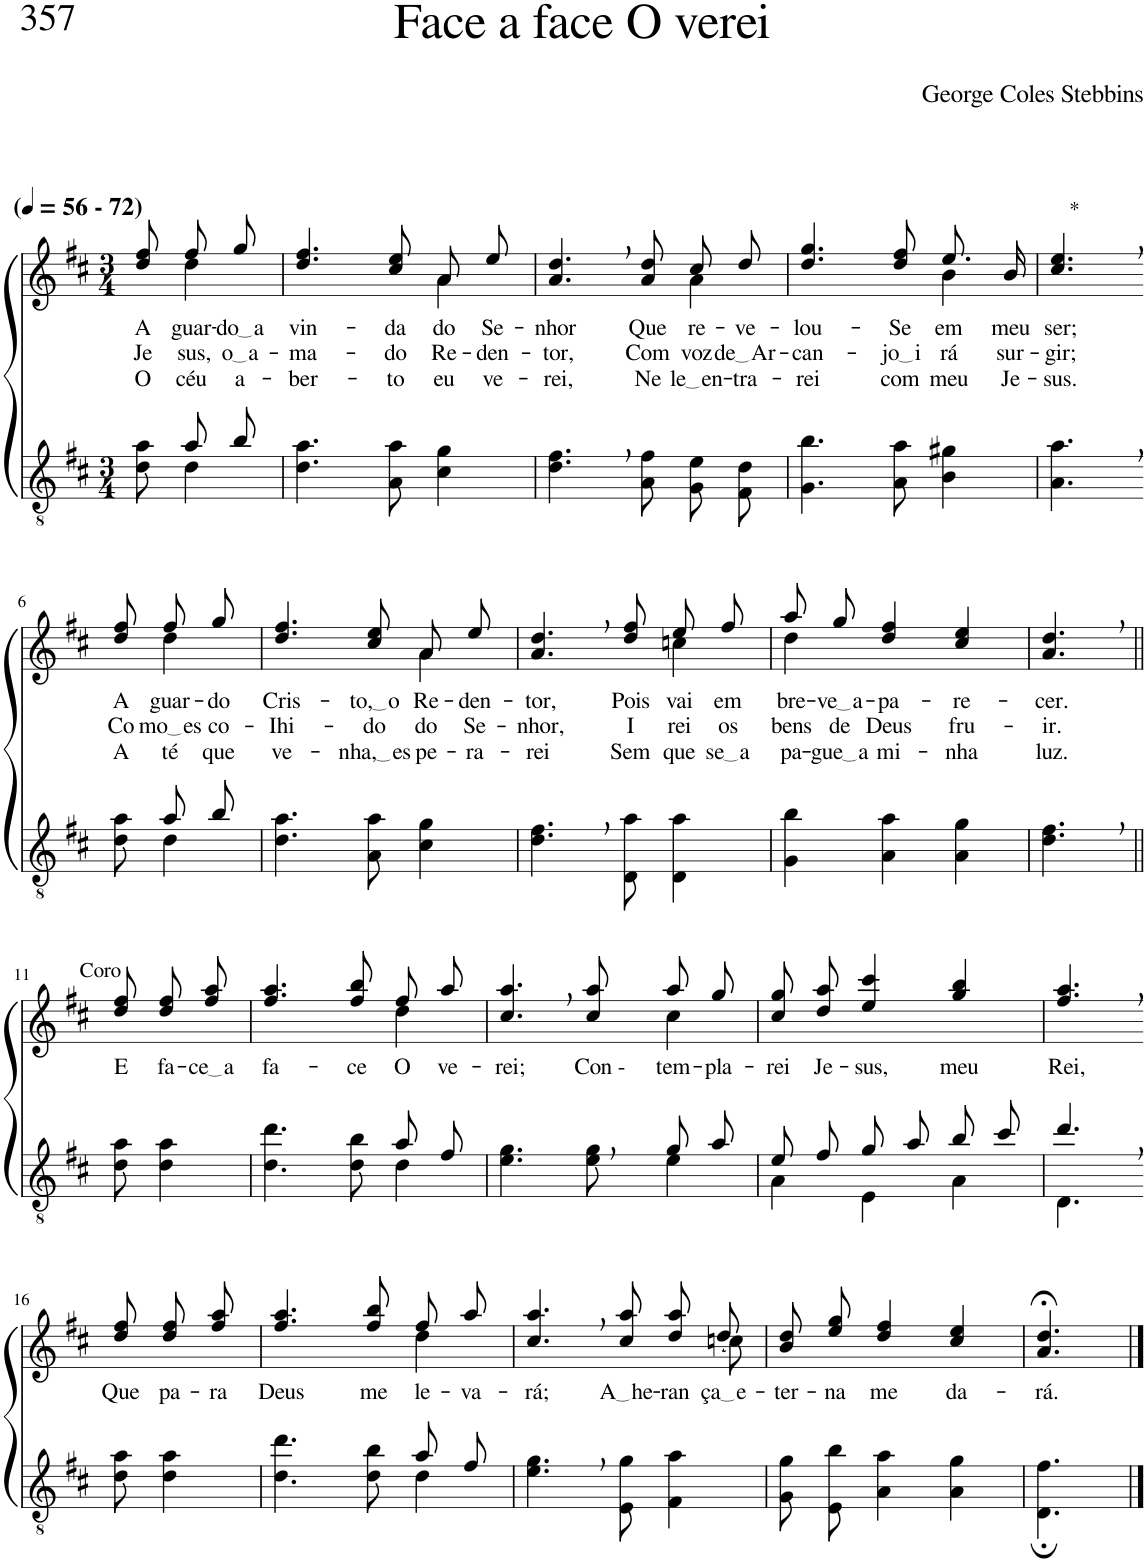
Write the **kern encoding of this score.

**kern	**kern	**text	**text	**text
*part2	*part1	*part1	*part1	*part1
*staff2	*staff1	*staff1	*staff1	*staff1
*I"Parte III e IV	*I"Parte I e II	*	*	*
*clefGv2	*clefG2	*	*	*
*Trd5c9	*Trd5c9	*	*	*
*k[f#c#]	*k[f#c#]	*	*	*
*M3/4	*M3/4	*	*	*
*MM56	*MM56	*	*	*
=1	=1	=1	=1	=1
*^	*	*	*	*
!	!	!LO:TX:a:B:t=(	!	!	!
!	!	!LO:TX:a:B:t=- 72)	!	!	!
!	!	!	!LO:LY:b	!LO:LY:b	!LO:LY:b
*	*	*^	*	*	*
8ryy	8d\ 8a\	8dd/ 8ff#/	8ryy	A-	Je-	O
!	!	!	!	!LO:LY:b	!LO:LY:b	!LO:LY:b
8a/L	4d\	8ff#/L	4dd\	-guar-	-sus,	céu
!	!	!	!	!LO:LY:b	!LO:LY:b	!LO:LY:b
8b/J	.	8gg/J	.	do a	o a	a-
*v	*v	*	*	*	*	*
=2	=2	=2	=2	=2	=2
!	!	!	!LO:LY:b	!LO:LY:b	!LO:LY:b
4.d\ 4.a\	4.dd/ 4.ff#/	2ryy	vin-	-ma-	-ber-
!	!	!	!LO:LY:b	!LO:LY:b	!LO:LY:b
8A\ 8a\	8cc#/ 8ee/	.	-da	-do	-to
!	!	!	!LO:LY:b	!LO:LY:b	!LO:LY:b
4c#\ 4g\	8a/L	4a\	do	Re-	eu
!	!	!	!LO:LY:b	!LO:LY:b	!LO:LY:b
.	8ee/J	.	Se-	-den-	ve-
=3	=3	=3	=3	=3	=3
!	!	!	!LO:LY:b	!LO:LY:b	!LO:LY:b
4.d\, 4.f#\,	4.a/, 4.dd/,	2ryy	-nhor	-tor,	-rei,
!	!	!	!LO:LY:b	!LO:LY:b	!LO:LY:b
8A\ 8f#\	8a/ 8dd/	.	Que	Com	Ne-
!	!	!	!LO:LY:b	!LO:LY:b	!LO:LY:b
8G\ 8e\L	8cc#/L	4a\	re-	voz	le en
!	!	!	!LO:LY:b	!LO:LY:b	!LO:LY:b
8F#\ 8d\J	8dd/J	.	-ve-	de Ar	-tra-
=4	=4	=4	=4	=4	=4
!	!	!	!LO:LY:b	!LO:LY:b	!LO:LY:b
4.G\ 4.b\	4.dd/ 4.gg/	2ryy	-lou-	-can-	-rei
!	!	!	!LO:LY:b	!LO:LY:b	!LO:LY:b
8A\ 8a\	8dd/ 8ff#/	.	-Se	jo i	com
!	!	!	!LO:LY:b	!LO:LY:b	!LO:LY:b
4B\ 4g#X\	8.ee/L	4b\	em	-rá	meu
!	!	!	!LO:LY:b	!LO:LY:b	!LO:LY:b
.	16b/Jk	.	meu	sur-	Je-
*	*v	*v	*	*	*
=5	=5	=5	=5	=5
!	!LO:TX:a:t=*	!	!	!
!	!	!LO:LY:b	!LO:LY:b	!LO:LY:b
4.A\, 4.a\,	4.cc#/, 4.ee/,	ser;	-gir;	-sus.
!!LO:LB:g=z
=6-	=6-	=6-	=6-	=6-
*^	*	*	*	*
!LO:TX:b:t=Coro	!	!	!	!	!
!	!	!	!LO:LY:b	!LO:LY:b	!LO:LY:b
*	*	*^	*	*	*
8ryy	8d\ 8a\	8dd/ 8ff#/	8ryy	A-	Co-	A-
!	!	!	!	!LO:LY:b	!LO:LY:b	!LO:LY:b
8a/L	4d\	8ff#/L	4dd\	-guar-	mo es	-té
!	!	!	!	!LO:LY:b	!LO:LY:b	!LO:LY:b
8b/J	.	8gg/J	.	-do	co-	que
*v	*v	*	*	*	*	*
=7	=7	=7	=7	=7	=7
!	!	!	!LO:LY:b	!LO:LY:b	!LO:LY:b
4.d\ 4.a\	4.dd/ 4.ff#/	2ryy	Cris-	-Ihi-	ve-
!	!	!	!LO:LY:b	!LO:LY:b	!LO:LY:b
8A\ 8a\	8cc#/ 8ee/	.	to, o	-do	nha, es
!	!	!	!LO:LY:b	!LO:LY:b	!LO:LY:b
4c#\ 4g\	8a/L	4a\	Re-	do	-pe-
!	!	!	!LO:LY:b	!LO:LY:b	!LO:LY:b
.	8ee/J	.	-den-	Se-	-ra-
=8	=8	=8	=8	=8	=8
!	!	!	!LO:LY:b	!LO:LY:b	!LO:LY:b
4.d\, 4.f#\,	4.a/, 4.dd/,	2ryy	-tor,	-nhor,	-rei
!	!	!	!LO:LY:b	!LO:LY:b	!LO:LY:b
8D\ 8a\	8dd/ 8ff#/	.	Pois	I-	Sem
!	!	!	!LO:LY:b	!LO:LY:b	!LO:LY:b
4D\ 4a\	8ee/L	4ccn\	vai	-rei	que
!	!	!	!LO:LY:b	!LO:LY:b	!LO:LY:b
.	8ff#/J	.	em	os	se a
=9	=9	=9	=9	=9	=9
!	!	!	!LO:LY:b	!LO:LY:b	!LO:LY:b
4G\ 4b\	8aa/L	4dd\	bre-	bens	-pa-
!	!	!	!LO:LY:b	!LO:LY:b	!LO:LY:b
.	8gg/J	.	ve a	de	gue a
!	!	!	!LO:LY:b	!LO:LY:b	!LO:LY:b
4A\ 4a\	4dd/ 4ff#/	2ryy	-pa-	Deus	mi-
!	!	!	!LO:LY:b	!LO:LY:b	!LO:LY:b
4A\ 4g\	4cc#/ 4ee/	.	-re-	fru-	-nha
*	*v	*v	*	*	*
=10	=10	=10	=10	=10
!	!	!LO:LY:b	!LO:LY:b	!LO:LY:b
4.d\, 4.f#\,	4.a/, 4.dd/,	-cer.	-ir.	luz.
!!LO:LB:g=z
=11||	=11||	=11||	=11||	=11||
!	!	!LO:LY:b	!	!
8d\ 8a\	8dd/ 8ff#/	E	.	.
!	!	!LO:LY:b	!	!
4d\ 4a\	8dd\ 8ff#\L	fa-	.	.
!	!	!LO:LY:b	!	!
.	8ff#\ 8aa\J	ce a	.	.
=12	=12	=12	=12	=12
*^	*	*	*	*
!	!	!	!LO:LY:b	!	!
*	*	*^	*	*	*
2ryy	4.d\ 4.dd\	4.ff#/ 4.aa/	2ryy	fa-	.	.
!	!	!	!	!LO:LY:b	!	!
.	8d\ 8b\	8ff#/ 8bb/	.	-ce	.	.
!	!	!	!	!LO:LY:b	!	!
8a/L	4d\	8ff#/L	4dd\	-O	.	.
!	!	!	!	!LO:LY:b	!	!
8f#/J	.	8aa/J	.	ve-	.	.
=13	=13	=13	=13	=13	=13	=13
!	!	!	!	!LO:LY:b	!	!
2ryy	4.e\ 4.g\	4.cc#/, 4.aa/,	2ryy	-rei;	.	.
!	!	!	!	!LO:LY:b	!	!
.	8e\ 8g\	8cc#/ 8aa/	.	Con --	.	.
!	!	!	!	!LO:LY:b	!	!
8g/L	4e\	8aa/L	4cc#\	-tem-	.	.
!	!	!	!	!LO:LY:b	!	!
8a/J	.	8gg/J	.	-pla-	.	.
*	*	*v	*v	*	*	*
=14	=14	=14	=14	=14	=14
!	!	!	!LO:LY:b	!	!
8e/L	4A\	8cc#\ 8gg\L	-rei	.	.
!	!	!	!LO:LY:b	!	!
8f#/J	.	8dd\ 8aa\J	Je-	.	.
!	!	!	!LO:LY:b	!	!
8g/L	4E\	4ee/ 4ccc#/	-sus,	.	.
8a/J	.	.	.	.	.
!	!	!	!LO:LY:b	!	!
8b/L	4A\	4gg/ 4bb/	meu	.	.
8cc#/J	.	.	.	.	.
=15	=15	=15	=15	=15	=15
!	!	!	!LO:LY:b	!	!
4.dd,/	4.D\	4.ff#/, 4.aa/,	Rei,	.	.
!!LO:LB:g=z
=16-	=16-	=16-	=16-	=16-	=16-
!	!	!	!LO:LY:b	!	!
*v	*v	*	*	*	*
8d\ 8a\	8dd/ 8ff#/	Que	.	.
!	!	!LO:LY:b	!	!
4d\ 4a\	8dd\ 8ff#\L	pa-	.	.
!	!	!LO:LY:b	!	!
.	8ff#\ 8aa\J	-ra	.	.
=17	=17	=17	=17	=17
*^	*	*	*	*
!	!	!	!LO:LY:b	!	!
*	*	*^	*	*	*
2ryy	4.d\ 4.dd\	4.ff#/ 4.aa/	2ryy	Deus	.	.
!	!	!	!	!LO:LY:b	!	!
.	8d\ 8b\	8ff#/ 8bb/	.	me	.	.
!	!	!	!	!LO:LY:b	!	!
8a/L	4d\	8ff#/L	4dd\	le-	.	.
!	!	!	!	!LO:LY:b	!	!
8f#/J	.	8aa/J	.	-va-	.	.
*v	*v	*	*	*	*	*
=18	=18	=18	=18	=18	=18
!	!	!	!LO:LY:b	!	!
4.e\, 4.g\,	4.cc#/, 4.aa/,	8ryy	-rá;	.	.
!	!	!	!LO:LY:b	!	!
*	*v	*v	*	*	*
8E\ 8g\	8cc#/ 8aa/	A he	.	.
!	!	!LO:LY:b	!	!
4F#\ 4a\	8dd\ 8aa\L	-ran-	.	.
*	*^	*	*	*
!	!	!	!LO:LY:b	!	!
.	8dd\J	8ccn\	ça e	.	.
=19	=19	=19	=19	=19	=19
!	!	!	!LO:LY:b	!	!
*	*v	*v	*	*	*
8G\ 8g\L	8b\ 8dd\L	-ter-	.	.
!	!	!LO:LY:b	!	!
8E\ 8b\J	8ee\ 8gg\J	-na	.	.
!	!	!LO:LY:b	!	!
4A\ 4a\	4dd/ 4ff#/	me	.	.
!	!	!LO:LY:b	!	!
4A\ 4g\	4cc#/ 4ee/	da-	.	.
=20	=20	=20	=20	=20
!	!	!LO:LY:b	!	!
4.D\; 4.f#\;	4.a/;< 4.dd/;<	-rá.	.	.
==	==	==	==	==
*-	*-	*-	*-	*-
